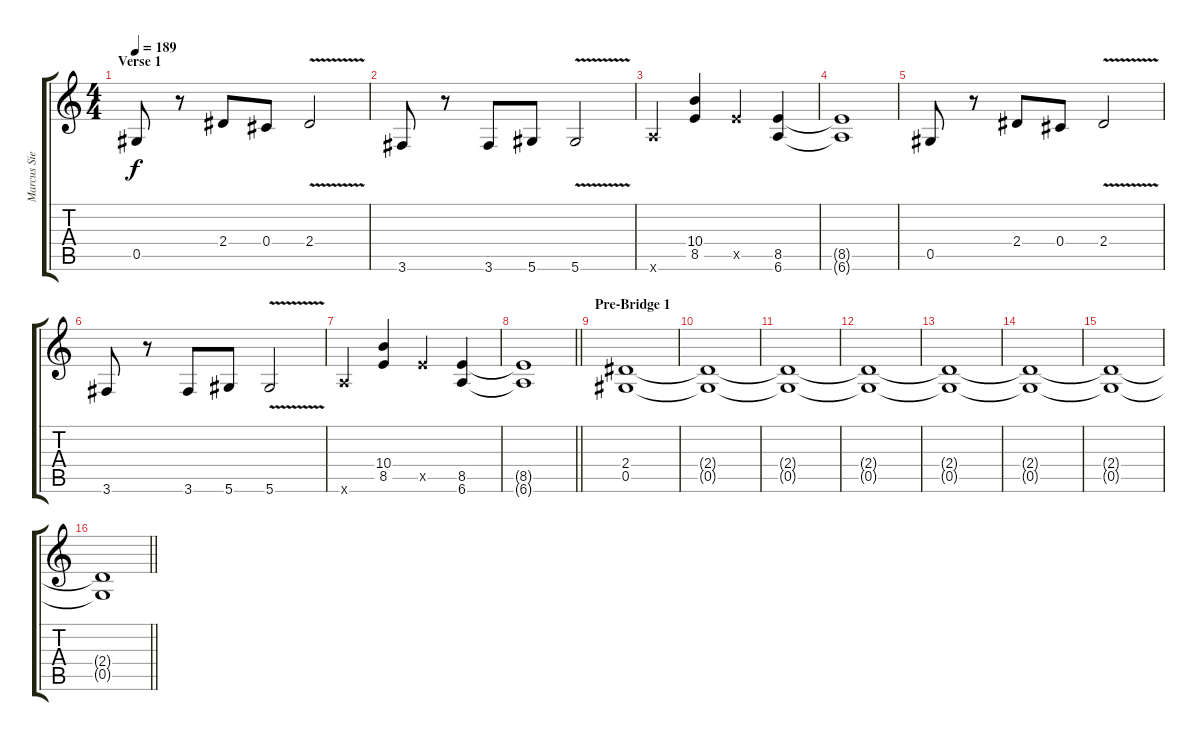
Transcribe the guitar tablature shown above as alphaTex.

\track ("Marcus Siepen" "Marcus Sie") {instrument distortionguitar}
\staff {score tabs}
\tuning (Eb4 Bb3 Gb3 Db3 Ab2 Eb2) {hide}
\ts (4 4)
\section ("" "Verse 1")
\tempo 189
\clef g2
\ks c
0.5.8{dy f} r.8 2.4.8 0.4.8 2.4{v}.2 |
3.6.8 r.8 3.6.8 5.6.8 5.6{v}.2 |
6.6{x}.4 (10.4 8.5).4 8.5{x}.4 (8.5 6.6).4 |
(8.5{t} 6.6{t}).1 |
0.5.8 r.8 2.4.8 0.4.8 2.4{v}.2 |
3.6.8 r.8 3.6.8 5.6.8 5.6{v}.2 |
6.6{x}.4 (10.4 8.5).4 8.5{x}.4 (8.5 6.6).4 |
\barLineRight lightlight
(8.5{t} 6.6{t}).1 |
\section ("" "Pre-Bridge 1")
(2.4 0.5).1 |
(2.4{t} 0.5{t}).1 |
(2.4{t} 0.5{t}).1 |
(2.4{t} 0.5{t}).1 |
(2.4{t} 0.5{t}).1 |
(2.4{t} 0.5{t}).1 |
(2.4{t} 0.5{t}).1 |
\barLineRight lightlight
(2.4{t} 0.5{t}).1
